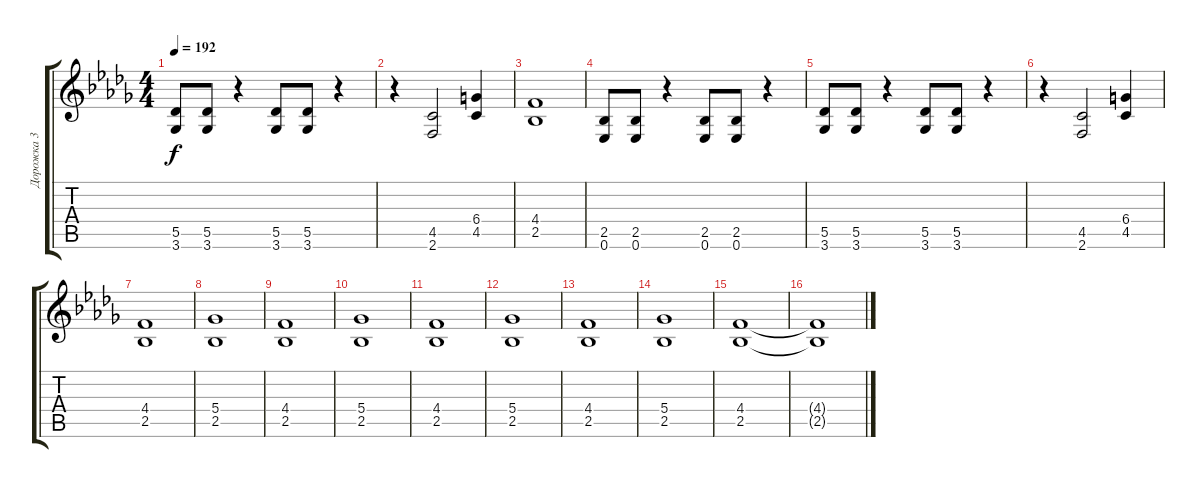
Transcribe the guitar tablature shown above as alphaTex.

\track ("Дорожка 3" "Дорожка 3") {instrument distortionguitar}
\staff {score tabs}
\tuning (Eb4 Bb3 Gb3 Db3 Ab2 Eb2) {hide}
\ts (4 4)
\tempo 192
\clef g2
\ks bbminor
(5.5 3.6).8{dy f} (5.5 3.6).8 r.4 (5.5 3.6).8 (5.5 3.6).8 r.4 |
r.4 (4.5 2.6).2 (6.4 4.5).4 |
(4.4 2.5).1 |
(2.5 0.6).8 (2.5 0.6).8 r.4 (2.5 0.6).8 (2.5 0.6).8 r.4 |
(5.5 3.6).8 (5.5 3.6).8 r.4 (5.5 3.6).8 (5.5 3.6).8 r.4 |
r.4 (4.5 2.6).2 (6.4 4.5).4 |
(4.4 2.5).1 |
(5.4 2.5).1 |
(4.4 2.5).1 |
(5.4 2.5).1 |
(4.4 2.5).1 |
(5.4 2.5).1 |
(4.4 2.5).1 |
(5.4 2.5).1 |
(4.4 2.5).1 |
(4.4{t} 2.5{t}).1
